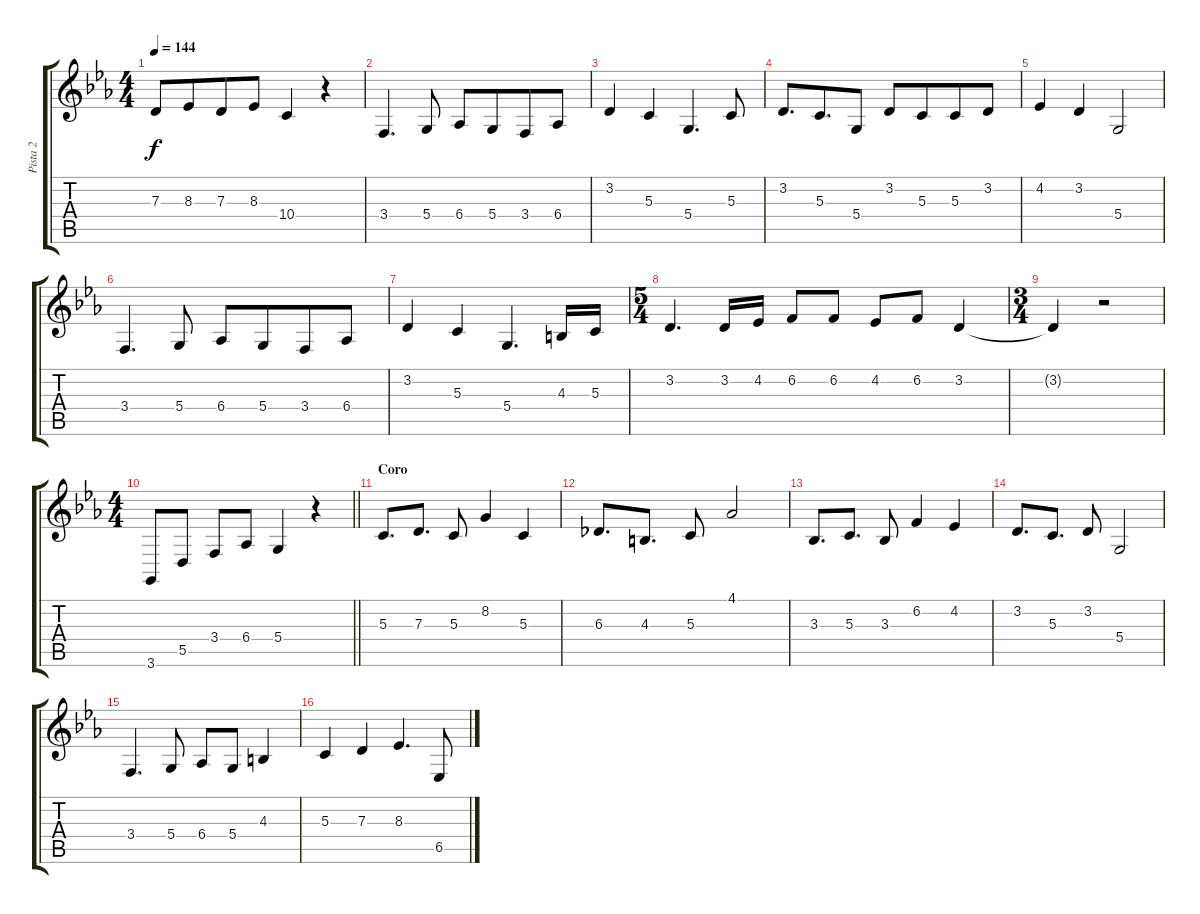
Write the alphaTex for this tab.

\track ("Pista 2" "Pista 2") {instrument flute}
\staff {score tabs}
\tuning (E4 B3 G3 D3 A2 E2) {hide}
\ts (4 4)
\tempo 144
\clef g2
\ks eb
7.3.8{dy f} 8.3.8{beam merge} 7.3.8 8.3.8 10.4.4 r.4 |
3.4.4{d} 5.4.8 6.4.8 5.4.8{beam merge} 3.4.8 6.4.8 |
3.2.4 5.3.4 5.4.4{d} 5.3.8 |
3.2.8{d} 5.3.8{d beam merge} 5.4.8 3.2.8 5.3.8{beam merge} 5.3.8 3.2.8 |
4.2.4 3.2.4 5.4.2 |
3.4.4{d} 5.4.8 6.4.8 5.4.8{beam merge} 3.4.8 6.4.8 |
3.2.4 5.3.4 5.4.4{d} 4.3.16 5.3.16 |
\ts (5 4)
3.2.4{d} 3.2.16 4.2.16 6.2.8 6.2.8 4.2.8 6.2.8 3.2.4 |
\ts (3 4)
3.2{t}.4 r.2 |
\ts (4 4)
\barLineRight lightlight
3.6.8 5.5.8 3.4.8 6.4.8 5.4.4 r.4 |
\section ("" "Coro")
5.3.8{d} 7.3.8{d} 5.3.8 8.2.4 5.3.4 |
6.3.8{d} 4.3.8{d} 5.3.8 4.1.2 |
3.3.8{d} 5.3.8{d} 3.3.8 6.2.4 4.2.4 |
3.2.8{d} 5.3.8{d} 3.2.8 5.4.2 |
3.4.4{d} 5.4.8 6.4.8 5.4.8 4.3.4 |
5.3.4 7.3.4 8.3.4{d} 6.5.8
